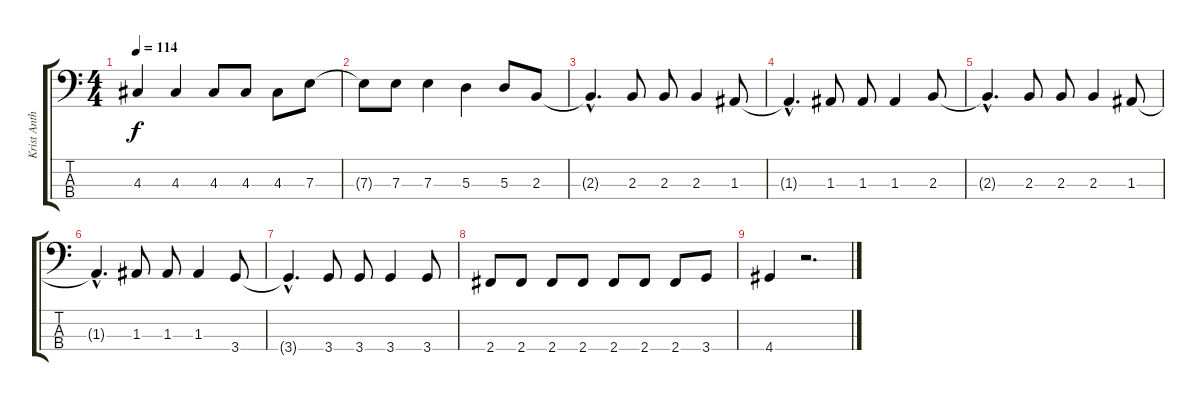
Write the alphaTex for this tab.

\track ("Krist Anthony Novoselic" "Krist Anth") {instrument electricbasspick}
\staff {score tabs}
\tuning (G2 D2 A1 E1) {hide}
\ts (4 4)
\tempo 114
\clef f4
\ks c
4.3.4{dy f} 4.3.4 4.3.8 4.3.8 4.3.8 7.3.8 |
7.3{t}.8 7.3.8 7.3.4 5.3.4 5.3.8 2.3.8 |
2.3{hac t}.4{d} 2.3.8 2.3.8 2.3.4 1.3.8 |
1.3{hac t}.4{d} 1.3.8 1.3.8 1.3.4 2.3.8 |
2.3{hac t}.4{d} 2.3.8 2.3.8 2.3.4 1.3.8 |
1.3{hac t}.4{d} 1.3.8 1.3.8 1.3.4 3.4.8 |
3.4{hac t}.4{d} 3.4.8 3.4.8 3.4.4 3.4.8 |
2.4.8 2.4.8 2.4.8 2.4.8 2.4.8 2.4.8 2.4.8 3.4.8 |
4.4.4 r.2{d}
